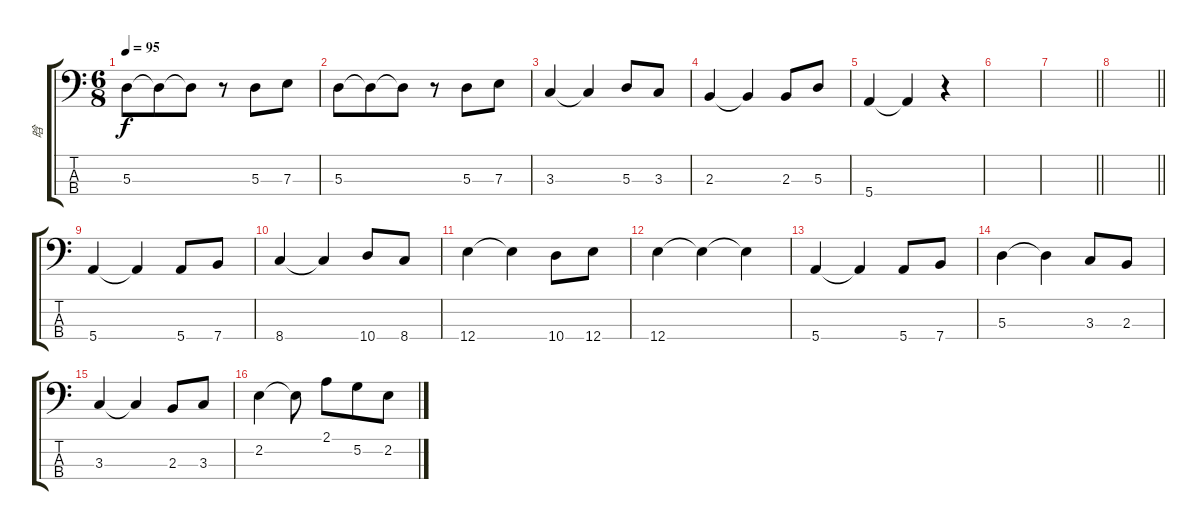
\track ("晗" "晗") {instrument electricbassfinger}
\staff {score tabs}
\tuning (G2 D2 A1 E1) {hide}
\ts (6 8)
\tempo 95
\clef f4
\ks c
5.3.8{dy f} 5.3{t}.8 5.3{t}.8 r.8 5.3.8 7.3.8 |
5.3.8 5.3{t}.8 5.3{t}.8 r.8 5.3.8 7.3.8 |
3.3.4 3.3{t}.4 5.3.8 3.3.8 |
2.3.4 2.3{t}.4 2.3.8 5.3.8 |
5.4.4 5.4{t}.4 r.4 |
|
\barLineRight lightlight
|
\barLineRight lightlight
|
5.4.4 5.4{t}.4 5.4.8 7.4.8 |
8.4.4 8.4{t}.4 10.4.8 8.4.8 |
12.4.4 12.4{t}.4 10.4.8 12.4.8 |
12.4.4 12.4{t}.4 12.4{t}.4 |
5.4.4 5.4{t}.4 5.4.8 7.4.8 |
5.3.4 5.3{t}.4{txt ""} 3.3.8 2.3.8 |
3.3.4 3.3{t}.4 2.3.8 3.3.8 |
2.2.4 2.2{t}.8 2.1.8 5.2.8 2.2.8
